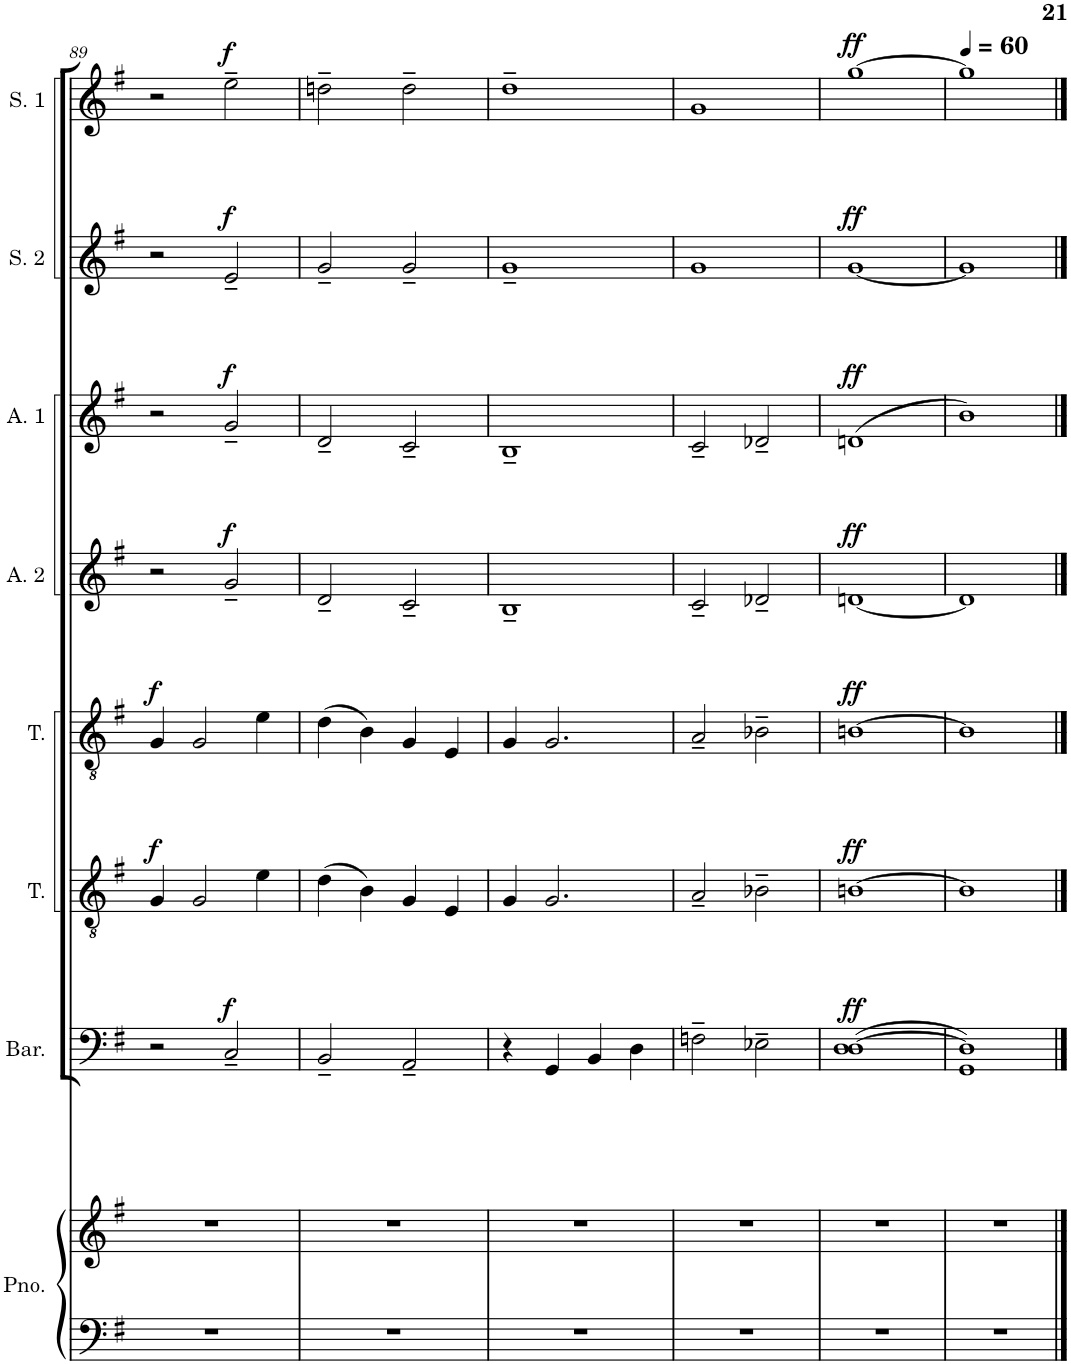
**kern	**kern	**kern	**dynam	**kern	**dynam	**kern	**dynam	**kern	**dynam	**kern	**dynam	**kern	**dynam	**kern	**dynam
*part8	*part8	*part7	*part7	*part6	*part6	*part5	*part5	*part4	*part4	*part3	*part3	*part2	*part2	*part1	*part1
*staff9	*staff8	*staff7	*staff7	*staff6	*staff6	*staff5	*staff5	*staff4	*staff4	*staff3	*staff3	*staff2	*staff2	*staff1	*staff1
*I"Piano	*	*I"Baritone	*	*I"Tenor 2	*	*I"Tenor	*	*I"Alto 2	*	*I"Alto 1	*	*I"Soprano 2	*	*I"Soprano 1	*
*I'Pno.	*	*I'Bar.	*	*I'T. 2	*	*I'T.	*	*I'A. 2	*	*I'A. 1	*	*I'S. 2	*	*I'S. 1	*
!!LO:PB:g=z
*clefF4	*clefG2	*clefF4	*	*clefGv2	*	*clefGv2	*	*clefG2	*	*clefG2	*	*clefG2	*	*clefG2	*
*k[f#]	*k[f#]	*k[f#]	*	*k[f#]	*	*k[f#]	*	*k[f#]	*	*k[f#]	*	*k[f#]	*	*k[f#]	*
*M4/4	*M4/4	*M4/4	*	*M4/4	*	*M4/4	*	*M4/4	*	*M4/4	*	*M4/4	*	*M4/4	*
=89	=89	=89	=89	=89	=89	=89	=89	=89	=89	=89	=89	=89	=89	=89	=89
!	!	!	!	!	!LO:DY:a	!	!LO:DY:a	!	!	!	!	!	!	!	!
1r	1r	2r	.	4G/	f	4G/	f	2r	.	2r	.	2r	.	2r	.
.	.	.	.	2G/	.	2G/	.	.	.	.	.	.	.	.	.
!	!	!	!LO:DY:a	!	!	!	!	!	!LO:DY:a	!	!LO:DY:a	!	!LO:DY:a	!	!LO:DY:a
.	.	2C~/	f	.	.	.	.	2g~/	f	2g~/	f	2e~/	f	2ee~\	f
.	.	.	.	4e\	.	4e\	.	.	.	.	.	.	.	.	.
=90	=90	=90	=90	=90	=90	=90	=90	=90	=90	=90	=90	=90	=90	=90	=90
1r	1r	2BB~/	.	(4d\	.	(4d\	.	2d~/	.	2d~/	.	2g~/	.	2ddn~\	.
.	.	.	.	4B\)	.	4B\)	.	.	.	.	.	.	.	.	.
.	.	2AA~/	.	4G/	.	4G/	.	2c~/	.	2c~/	.	2g~/	.	2dd~\	.
.	.	.	.	4E/	.	4E/	.	.	.	.	.	.	.	.	.
=91	=91	=91	=91	=91	=91	=91	=91	=91	=91	=91	=91	=91	=91	=91	=91
1r	1r	4r	.	4G/	.	4G/	.	1B~	.	1B~	.	1g~	.	1dd~	.
.	.	4GG/	.	2.G/	.	2.G/	.	.	.	.	.	.	.	.	.
.	.	4BB/	.	.	.	.	.	.	.	.	.	.	.	.	.
.	.	4D\	.	.	.	.	.	.	.	.	.	.	.	.	.
=92	=92	=92	=92	=92	=92	=92	=92	=92	=92	=92	=92	=92	=92	=92	=92
1r	1r	2Fn~\	.	2A~/	.	2A~/	.	2c~/	.	2c~/	.	1g	.	1g	.
.	.	2E-X~\	.	2B-X~\	.	2B-X~\	.	2d-X~/	.	2d-X~/	.	.	.	.	.
=93	=93	=93	=93	=93	=93	=93	=93	=93	=93	=93	=93	=93	=93	=93	=93
!	!	!	!LO:DY:a	!	!LO:DY:a	!	!LO:DY:a	!	!LO:DY:a	!	!LO:DY:a	!	!LO:DY:a	!	!LO:DY:a
1r	1r	(1D [1D	ff	[1Bn	ff	[1Bn	ff	[1dn	ff	(1dn	ff	[1g	ff	[1gg	ff
=94	=94	=94	=94	=94	=94	=94	=94	=94	=94	=94	=94	=94	=94	=94	=94
*	*	*	*	*	*	*	*	*	*	*	*	*	*	*MM60	*
1r	1r	1GG 1D])	.	1B]	.	1B]	.	1d]	.	1b)	.	1g]	.	1gg]	.
==	==	==	==	==	==	==	==	==	==	==	==	==	==	==	==
*-	*-	*-	*-	*-	*-	*-	*-	*-	*-	*-	*-	*-	*-	*-	*-
